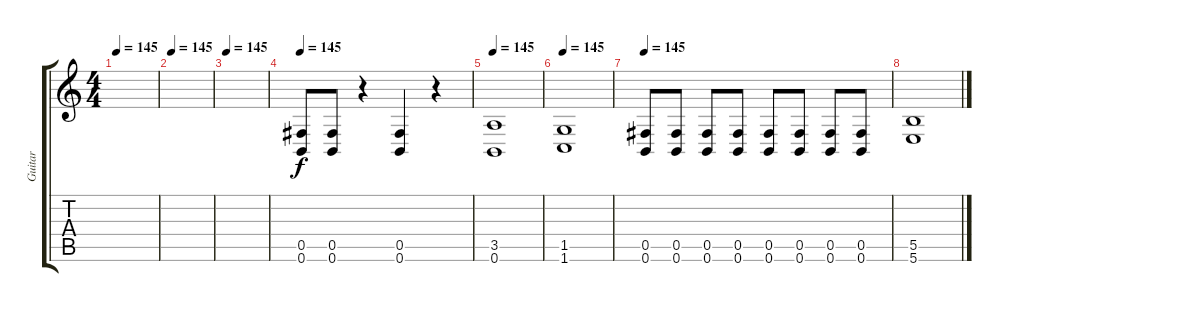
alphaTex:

\track ("Guitar" "Guitar") {instrument distortionguitar}
\staff {score tabs}
\tuning (Db4 Ab3 E3 B2 Gb2 B1) {hide}
\ts (4 4)
\tempo 145
\clef g2
\ks c
|
\tempo 145
|
\tempo 145
|
\tempo 145
(0.5 0.6).8 (0.5 0.6).8 r.4 (0.5 0.6).4 r.4 |
\tempo 145
(3.5 0.6).1 |
\tempo 145
(1.5 1.6).1 |
\tempo 145
(0.5 0.6).8{volume 16 instrument distortionguitar} (0.5 0.6).8 (0.5 0.6).8 (0.5 0.6).8 (0.5 0.6).8 (0.5 0.6).8 (0.5 0.6).8 (0.5 0.6).8 |
(5.5 5.6).1
